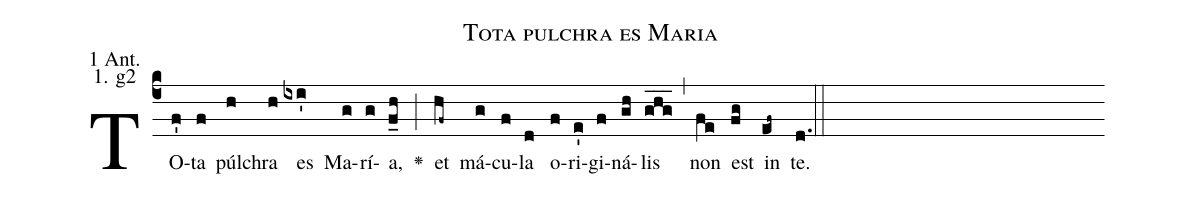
name: Tota pulchra es Maria;
office-part: 1 Antiphon;
mode: 1g2;
annotation: 1 Ant.;
annotation: 1. g2;
def-m1:}{\greseteolcustos{manual}{;
def-m2:\ifx\breakbeforeEuouae\undefined\else;
def-m3:\fi}\ifx\noeuouae\undefined\def\noeuouae{F}\fi\if\noeuouae F{;
def-m4:}\fi;
%%
% The syntax in this part is called gabc. Please refer to http://home.gna.org/gregorio/gabc/#basis

(c4)TO(f')ta(f) púl(h)chra(h) es(ixi') Ma(g)rí(g)a,(f_h) <v>\greheightstar</v>(;)
et(hf~) má(g)cu(f)la(d) o(f)ri(e')gi(f)ná(gh)lis(g_h_g_) (,)
non(fe) est(fg) in(ef~[em1]) te.(d.) (::[em2]z[em3])

E(h) u(h) o(g) u(f) a(g) e.(ghg.) (::[em4])
